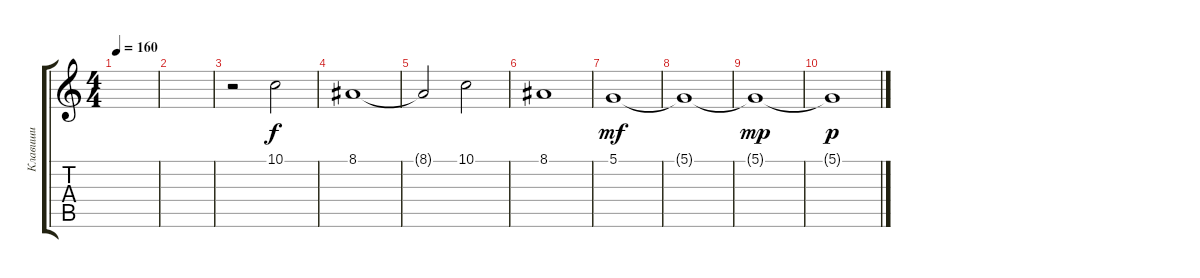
\track ("Клавиши" "Клавиши") {instrument fx7echoes}
\staff {score tabs}
\tuning (D4 A3 F3 C3 G2 C2) {hide}
\ts (4 4)
\tempo 160
\clef g2
\ks c
|
|
r.2 10.1.2{instrument fx8scifi} |
8.1.1 |
8.1{t}.2 10.1.2 |
8.1.1 |
5.1.1{dy mf} |
5.1{t}.1 |
5.1{t}.1{dy mp} |
5.1{t}.1{dy p}
